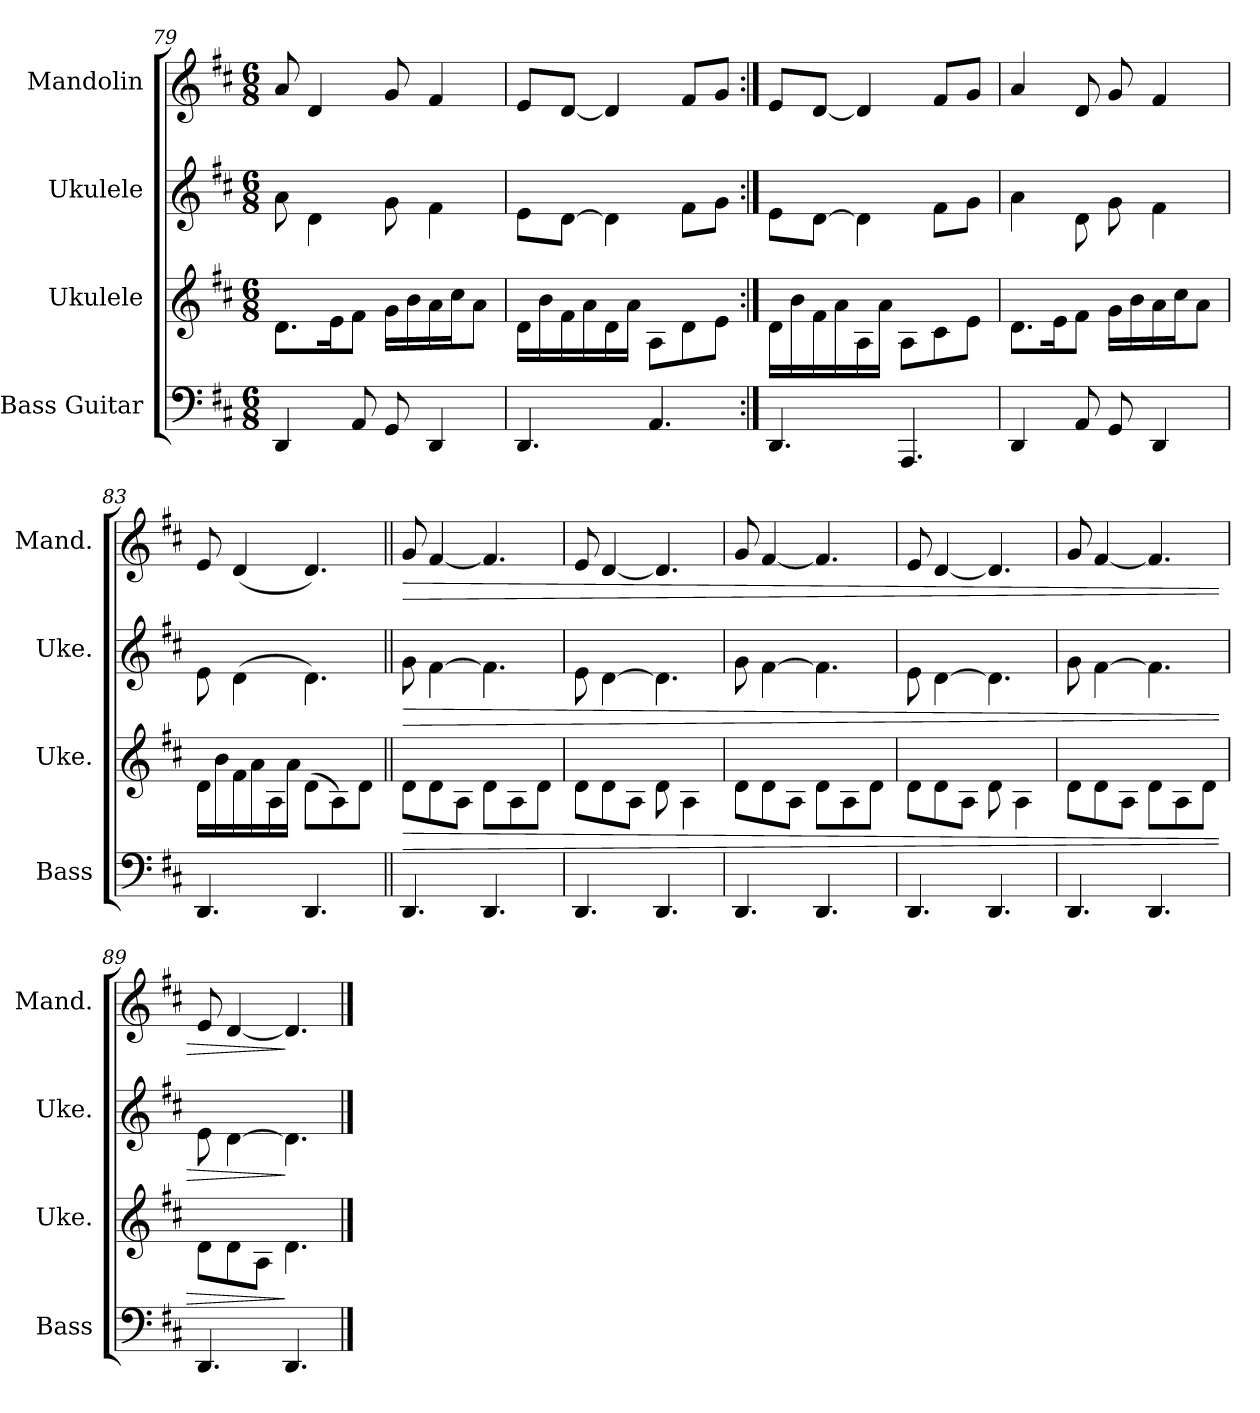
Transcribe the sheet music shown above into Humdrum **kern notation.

**kern	**kern	**dynam	**kern	**dynam	**kern	**dynam
*part4	*part3	*part3	*part2	*part2	*part1	*part1
*staff4	*staff3	*staff3	*staff2	*staff2	*staff1	*staff1
*I"Bass Guitar	*I"Ukulele	*	*I"Ukulele	*	*I"Mandolin	*
*I'Bass	*I'Uke.	*	*I'Uke.	*	*I'Mand.	*
*	*	*	*	*	*clefG2	*
*k[f#c#]	*k[f#c#]	*	*k[f#c#]	*	*k[f#c#]	*
*D:	*D:	*	*D:	*	*D:	*
*M6/8	*M6/8	*	*M6/8	*	*M6/8	*
=79	=79	=79	=79	=79	=79	=79
4DDi/	8.dj\L	.	8aZ\	.	8aV/	.
.	.	.	4dZ\	.	4dV/	.
.	16ej\k	.	.	.	.	.
8AAi/	8f#j\J	.	.	.	.	.
8GGi/	16gj\LL	.	8gZ\	.	8gV/	.
.	16bj\	.	.	.	.	.
4DDi/	16aj\	.	4f#Z\	.	4f#V/	.
.	16cc#j\J	.	.	.	.	.
.	8aj\J	.	.	.	.	.
=80	=80	=80	=80	=80	=80	=80
4.DDi/	16dj\LL	.	8eZ\L	.	8eV/L	.
.	16bj\	.	.	.	.	.
.	16f#j\	.	[8dZ\J	.	[8dV/J	.
.	16aj\	.	.	.	.	.
.	16dj\	.	4dZ\]	.	4dV/]	.
.	16aj\JJ	.	.	.	.	.
4.AAi/	8Aj\L	.	.	.	.	.
.	8dj\	.	8f#Z\L	.	8f#V/L	.
.	8ej\J	.	8gZ\J	.	8gV/J	.
!!LO:LB:g=z
=81:|!	=81:|!	=81:|!	=81:|!	=81:|!	=81:|!	=81:|!
4.DDi/	16dj\LL	.	8eZ\L	.	8eV/L	.
.	16bj\	.	.	.	.	.
.	16f#j\	.	[8dZ\J	.	[8dV/J	.
.	16aj\	.	.	.	.	.
.	16Aj\	.	4dZ\]	.	4dV/]	.
.	16aj\JJ	.	.	.	.	.
4.AAAi/	8Aj\L	.	.	.	.	.
.	8c#j\	.	8f#Z\L	.	8f#V/L	.
.	8ej\J	.	8gZ\J	.	8gV/J	.
=82	=82	=82	=82	=82	=82	=82
4DDi/	8.dj\L	.	4aZ\	.	4aV/	.
.	16ej\k	.	.	.	.	.
8AAi/	8f#j\J	.	8dZ\	.	8dV/	.
8GGi/	16gj\LL	.	8gZ\	.	8gV/	.
.	16bj\	.	.	.	.	.
4DDi/	16aj\	.	4f#Z\	.	4f#V/	.
.	16cc#j\J	.	.	.	.	.
.	8aj\J	.	.	.	.	.
=83	=83	=83	=83	=83	=83	=83
4.DDi/	16dj\LL	.	8eZ\	.	8eV/	.
.	16bj\	.	.	.	.	.
.	16f#j\	.	(4dZ\	.	(4dV/	.
.	16aj\	.	.	.	.	.
.	16Aj\	.	.	.	.	.
.	16aj\JJ	.	.	.	.	.
4.DDi/	(8dj\L	.	4.dZ\)	.	4.dV/)	.
.	8Aj\)	.	.	.	.	.
.	8dj\J	.	.	.	.	.
=84||	=84||	=84||	=84||	=84||	=84||	=84||
!	!	!LO:HP:b	!	!LO:HP:b	!	!LO:HP:b
4.DDi/	8dj\L	>	8gZ\	>	8gV/	>
.	8dj\	.	[4f#Z\	.	[4f#V/	.
.	8Aj\J	.	.	.	.	.
4.DDi/	8dj\L	.	4.f#Z\]	.	4.f#V/]	.
.	8Aj\	.	.	.	.	.
.	8dj\J	.	.	.	.	.
!!LO:LB:g=z
=85	=85	=85	=85	=85	=85	=85
4.DDi/	8dj\L	.	8eZ\	.	8eV/	.
.	8dj\	.	[4dZ\	.	[4dV/	.
.	8Aj\J	.	.	.	.	.
4.DDi/	8dj\	.	4.dZ\]	.	4.dV/]	.
.	4Aj\	.	.	.	.	.
=86	=86	=86	=86	=86	=86	=86
4.DDi/	8dj\L	.	8gZ\	.	8gV/	.
.	8dj\	.	[4f#Z\	.	[4f#V/	.
.	8Aj\J	.	.	.	.	.
4.DDi/	8dj\L	.	4.f#Z\]	.	4.f#V/]	.
.	8Aj\	.	.	.	.	.
.	8dj\J	.	.	.	.	.
=87	=87	=87	=87	=87	=87	=87
4.DDi/	8dj\L	.	8eZ\	.	8eV/	.
.	8dj\	.	[4dZ\	.	[4dV/	.
.	8Aj\J	.	.	.	.	.
4.DDi/	8dj\	.	4.dZ\]	.	4.dV/]	.
.	4Aj\	.	.	.	.	.
=88	=88	=88	=88	=88	=88	=88
4.DDi/	8dj\L	.	8gZ\	.	8gV/	.
.	8dj\	.	[4f#Z\	.	[4f#V/	.
.	8Aj\J	.	.	.	.	.
4.DDi/	8dj\L	.	4.f#Z\]	.	4.f#V/]	.
.	8Aj\	.	.	.	.	.
.	8dj\J	.	.	.	.	.
=89	=89	=89	=89	=89	=89	=89
4.DDi/	8dj\L	.	8eZ\	.	8eV/	.
.	8dj\	.	[4dZ\	.	[4dV/	.
.	8Aj\J	.	.	.	.	.
4.DDi/	4.dj\	]	4.dZ\]	]	4.dV/]	]
==	==	==	==	==	==	==
*-	*-	*-	*-	*-	*-	*-
